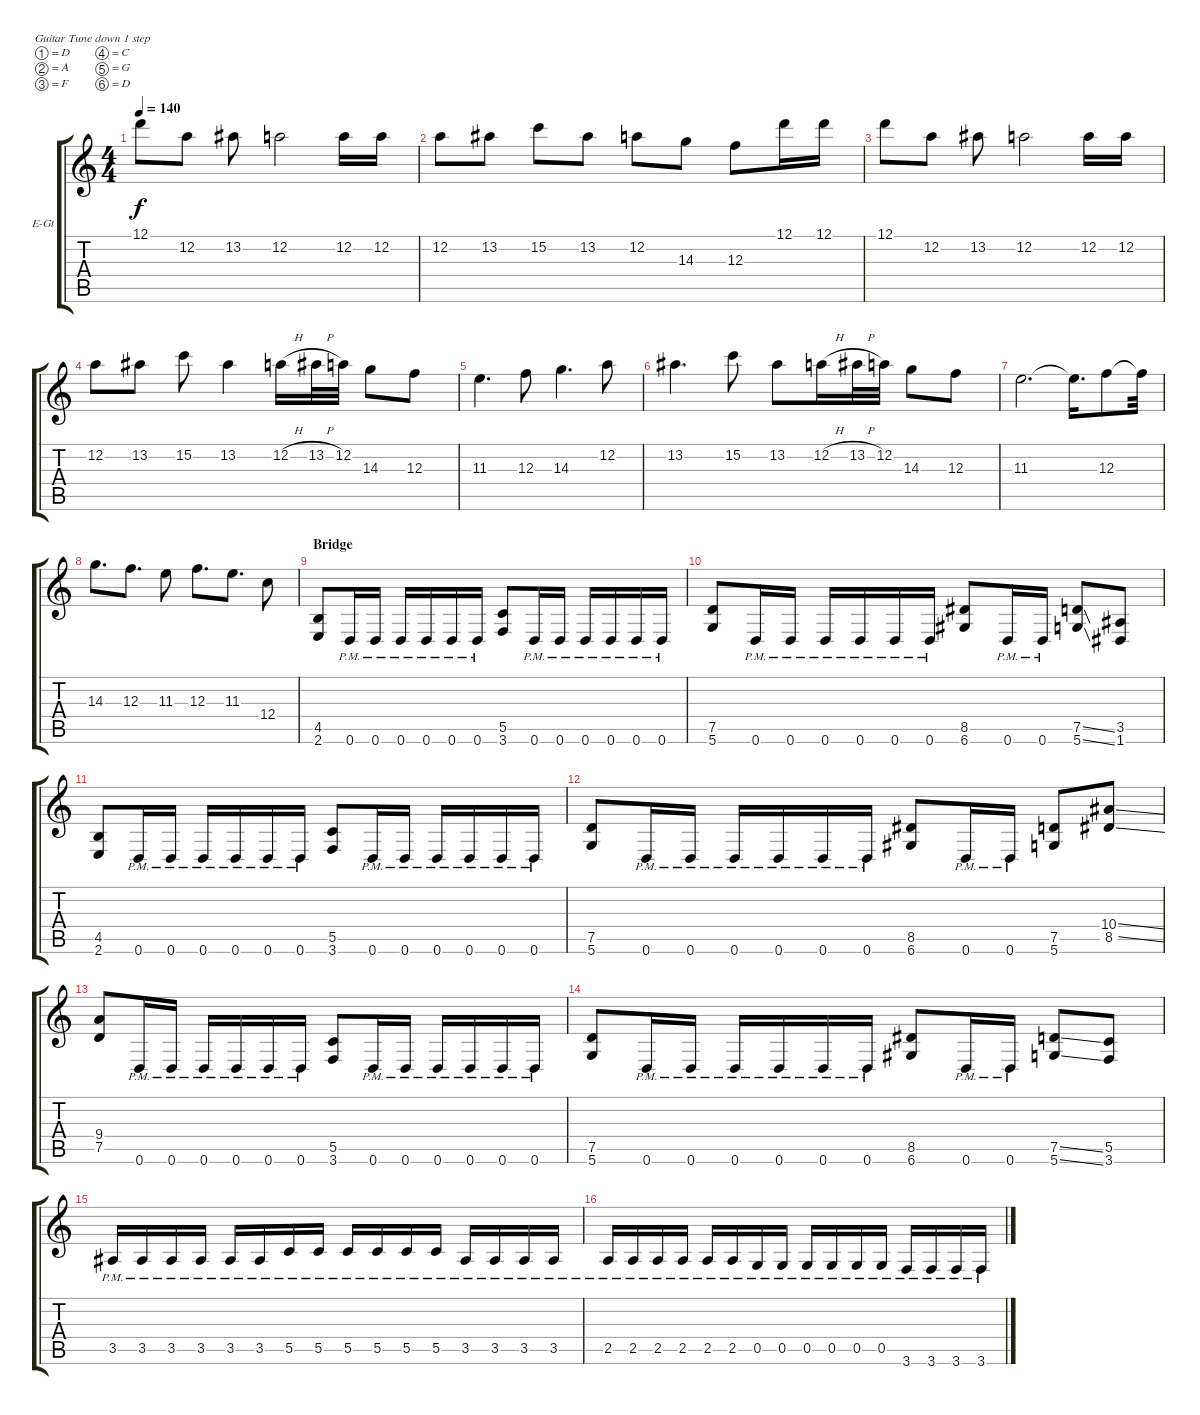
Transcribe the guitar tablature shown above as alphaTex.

\defaultSystemsLayout 4
\bracketExtendMode groupsimilarinstruments
\firstSystemTrackNameOrientation horizontal
\otherSystemsTrackNameOrientation horizontal
\track ("Sami" "E-Gt") {instrument distortionguitar}
\staff {score tabs}
\tuning (D4 A3 F3 C3 G2 D2)
\ts (4 4)
\tempo 140
\clef g2
\ks c
12.1.8{dy f} 12.2.8 13.2.8 12.2.2 12.2.16 12.2.16 |
12.2.8 13.2.8 15.2.8 13.2.8 12.2.8 14.3.8 12.3.8 12.1.16 12.1.16 |
12.1.8 12.2.8 13.2.8 12.2.2 12.2.16 12.2.16 |
12.2.8 13.2.8 15.2.8 13.2.4 12.2{h}.16 13.2{h}.32 12.2.32 14.3.8 12.3.8 |
11.3.4{d} 12.3.8 14.3.4{d} 12.2.8 |
13.2.4{d} 15.2.8 13.2.8 12.2{h}.16 13.2{h}.32 12.2.32 14.3.8 12.3.8 |
11.3.2{d} 11.3{t}.16{d} 12.3.8 12.3{t}.32 |
14.3.8{d} 12.3.8{d} 11.3.8 12.3.8{d} 11.3.8{d} 12.4.8 |
\section ("" "Bridge")
(4.5 2.6).8 0.6{pm}.16 0.6{pm}.16 0.6{pm}.16 0.6{pm}.16 0.6{pm}.16 0.6{pm}.16 (5.5 3.6).8 0.6{pm}.16 0.6{pm}.16 0.6{pm}.16 0.6{pm}.16 0.6{pm}.16 0.6{pm}.16 |
(7.5 5.6).8 0.6{pm}.16 0.6{pm}.16 0.6{pm}.16 0.6{pm}.16 0.6{pm}.16 0.6{pm}.16 (8.5 6.6).8 0.6{pm}.16 0.6{pm}.16 (7.5{ss} 5.6{ss}).8 (3.5 1.6).8 |
(4.5 2.6).8 0.6{pm}.16 0.6{pm}.16 0.6{pm}.16 0.6{pm}.16 0.6{pm}.16 0.6{pm}.16 (5.5 3.6).8 0.6{pm}.16 0.6{pm}.16 0.6{pm}.16 0.6{pm}.16 0.6{pm}.16 0.6{pm}.16 |
(7.5 5.6).8 0.6{pm}.16 0.6{pm}.16 0.6{pm}.16 0.6{pm}.16 0.6{pm}.16 0.6{pm}.16 (8.5 6.6).8 0.6{pm}.16 0.6{pm}.16 (7.5 5.6).8 (10.4{ss} 8.5{ss}).8 |
(9.4 7.5).8 0.6{pm}.16 0.6{pm}.16 0.6{pm}.16 0.6{pm}.16 0.6{pm}.16 0.6{pm}.16 (5.5 3.6).8 0.6{pm}.16 0.6{pm}.16 0.6{pm}.16 0.6{pm}.16 0.6{pm}.16 0.6{pm}.16 |
(7.5 5.6).8 0.6{pm}.16 0.6{pm}.16 0.6{pm}.16 0.6{pm}.16 0.6{pm}.16 0.6{pm}.16 (8.5 6.6).8 0.6{pm}.16 0.6{pm}.16 (7.5{ss} 5.6{ss}).8 (5.5 3.6).8 |
3.5{pm}.16 3.5{pm}.16 3.5{pm}.16 3.5{pm}.16 3.5{pm}.16 3.5{pm}.16 5.5{pm}.16 5.5{pm}.16 5.5{pm}.16 5.5{pm}.16 5.5{pm}.16 5.5{pm}.16 3.5{pm}.16 3.5{pm}.16 3.5{pm}.16 3.5{pm}.16 |
2.5{pm}.16 2.5{pm}.16 2.5{pm}.16 2.5{pm}.16 2.5{pm}.16 2.5{pm}.16 0.5{pm}.16 0.5{pm}.16 0.5{pm}.16 0.5{pm}.16 0.5{pm}.16 0.5{pm}.16 3.6{pm}.16 3.6{pm}.16 3.6{pm}.16 3.6{pm}.16
